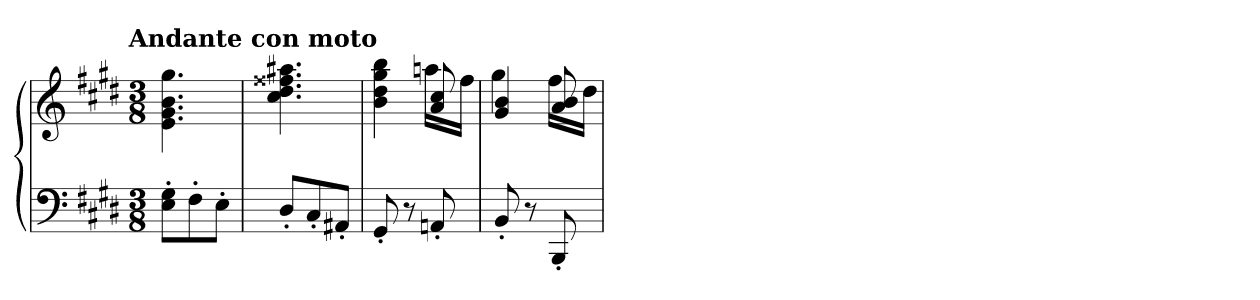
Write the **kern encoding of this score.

**kern	**kern
*part1	*part1
*staff2	*staff1
*clefF4	*clefG2
*k[f#c#g#d#]	*k[f#c#g#d#]
*E:	*E:
!!LO:TX:omd:t=Andante con moto
*M3/8	*M3/8
*MM110	*MM110
=	=
8E'\ 8G#'\L	4.e 4.g# 4.b 4.gg#
8F#'\	.
8E'\J	.
=	=
8D#'/L	4.cc# 4.dd# 4.ff##X 4.aa#X
8C#'/	.
8AA#X'/J	.
=	=
*	*^
8GG#'	4b 4dd# 4gg# 4bb	4ryy
8r	.	.
8AAn'	8a 8cc#	16aan\LL
.	.	16ff#\JJ
=	=	=
8BB'	4g# 4b	4gg#
8r	.	.
8BBB'	8a 8b	16ff#\LL
.	.	16dd#\JJ
*	*v	*v
=	=
*-	*-
